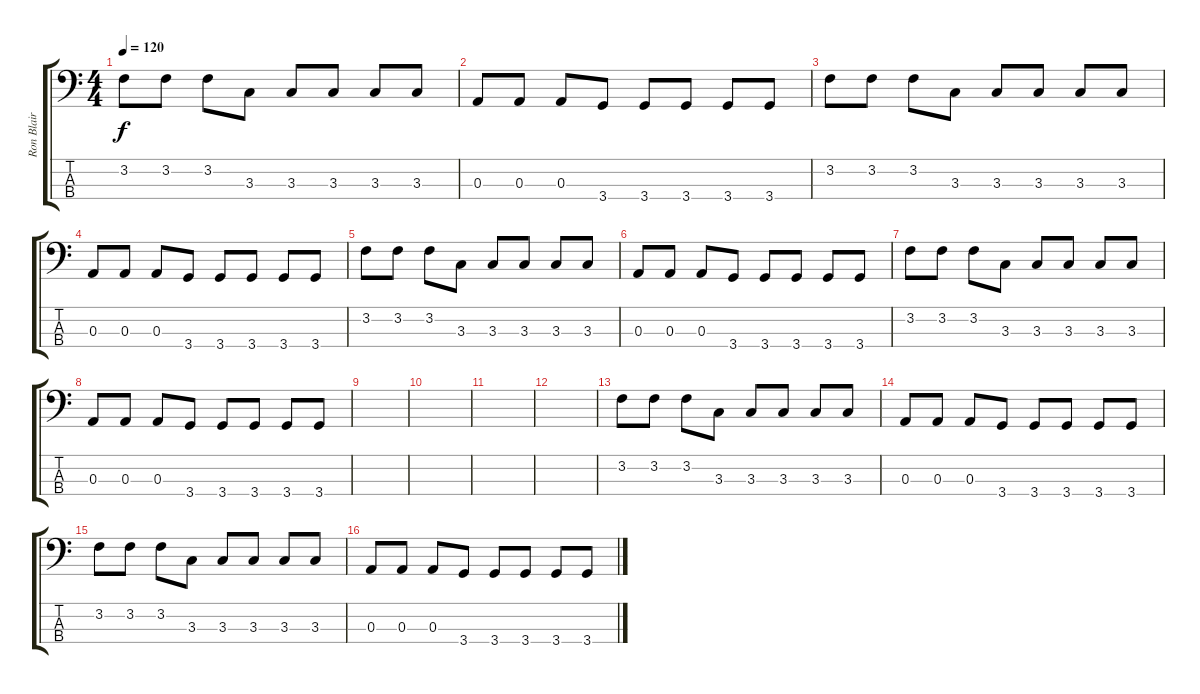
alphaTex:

\track ("Ron Blair" "Ron Blair") {instrument electricbassfinger}
\staff {score tabs}
\tuning (G2 D2 A1 E1) {hide}
\ts (4 4)
\tempo 120
\clef f4
\ks c
3.2.8{dy f} 3.2.8 3.2.8 3.3.8 3.3.8 3.3.8 3.3.8 3.3.8 |
0.3.8 0.3.8 0.3.8 3.4.8 3.4.8 3.4.8 3.4.8 3.4.8 |
3.2.8 3.2.8 3.2.8 3.3.8 3.3.8 3.3.8 3.3.8 3.3.8 |
0.3.8 0.3.8 0.3.8 3.4.8 3.4.8 3.4.8 3.4.8 3.4.8 |
3.2.8 3.2.8 3.2.8 3.3.8 3.3.8 3.3.8 3.3.8 3.3.8 |
0.3.8 0.3.8 0.3.8 3.4.8 3.4.8 3.4.8 3.4.8 3.4.8 |
3.2.8 3.2.8 3.2.8 3.3.8 3.3.8 3.3.8 3.3.8 3.3.8 |
0.3.8 0.3.8 0.3.8 3.4.8 3.4.8 3.4.8 3.4.8 3.4.8 |
|
|
|
|
3.2.8 3.2.8 3.2.8 3.3.8 3.3.8 3.3.8 3.3.8 3.3.8 |
0.3.8 0.3.8 0.3.8 3.4.8 3.4.8 3.4.8 3.4.8 3.4.8 |
3.2.8 3.2.8 3.2.8 3.3.8 3.3.8 3.3.8 3.3.8 3.3.8 |
0.3.8 0.3.8 0.3.8 3.4.8 3.4.8 3.4.8 3.4.8 3.4.8
